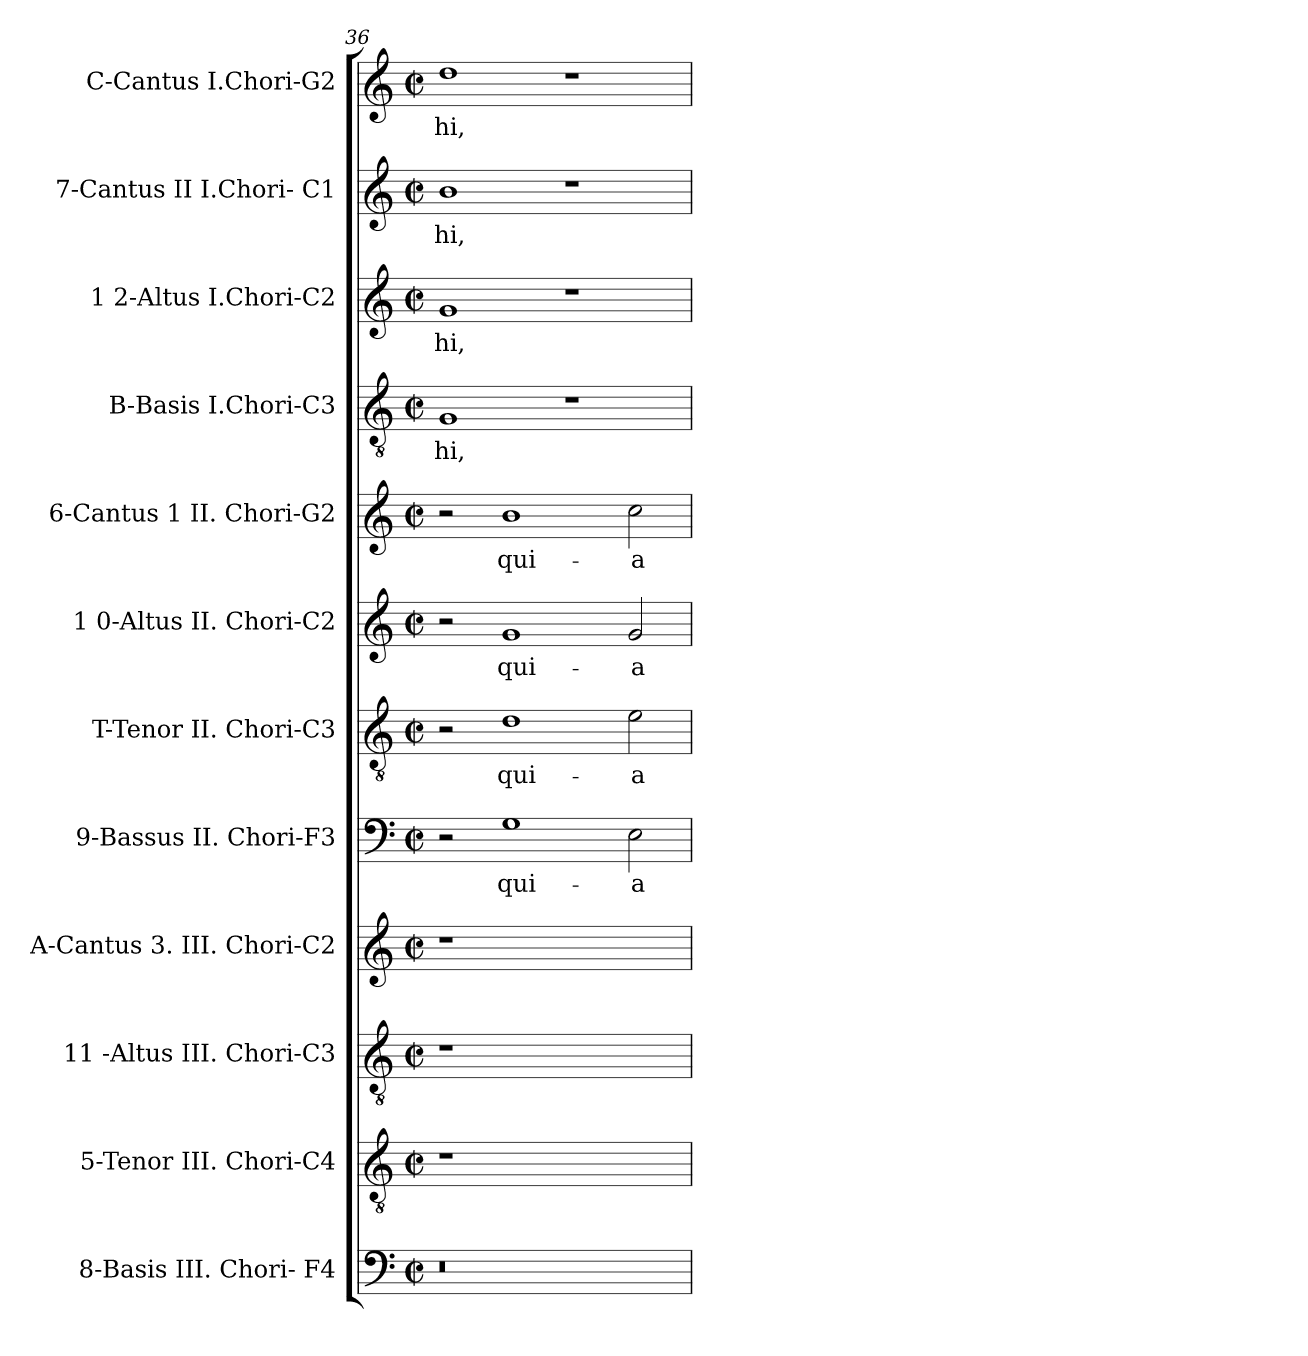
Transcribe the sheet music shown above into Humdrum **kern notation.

**kern	**kern	**kern	**kern	**kern	**text	**kern	**text	**kern	**text	**kern	**text	**kern	**text	**kern	**text	**kern	**text	**kern	**text
*part12	*part11	*part10	*part9	*part8	*part8	*part7	*part7	*part6	*part6	*part5	*part5	*part4	*part4	*part3	*part3	*part2	*part2	*part1	*part1
*staff12	*staff11	*staff10	*staff9	*staff8	*staff8	*staff7	*staff7	*staff6	*staff6	*staff5	*staff5	*staff4	*staff4	*staff3	*staff3	*staff2	*staff2	*staff1	*staff1
*I"8-Basis  III. Chori- F4	*I"5-Tenor  III. Chori-C4	*I"11 -Altus  III. Chori-C3	*I"A-Cantus 3.  III. Chori-C2	*I"9-Bassus  II. Chori-F3	*	*I"T-Tenor  II. Chori-C3	*	*I"1 0-Altus  II. Chori-C2	*	*I"6-Cantus 1  II. Chori-G2	*	*I"B-Basis  I.Chori-C3	*	*I"1 2-Altus  I.Chori-C2	*	*I"7-Cantus II  I.Chori- C1	*	*I"C-Cantus  I.Chori-G2	*
*	*	*	*I'A	*	*	*I'T	*	*	*	*	*	*I'B	*	*	*	*	*	*I'C	*
*clefF4	*clefGv2	*clefGv2	*clefG2	*clefF4	*	*clefGv2	*	*clefG2	*	*clefG2	*	*clefGv2	*	*clefG2	*	*clefG2	*	*clefG2	*
*k[]	*k[]	*k[]	*k[]	*k[]	*	*k[]	*	*k[]	*	*k[]	*	*k[]	*	*k[]	*	*k[]	*	*k[]	*
*C:	*C:	*C:	*C:	*C:	*	*C:	*	*C:	*	*C:	*	*C:	*	*C:	*	*C:	*	*C:	*
*M2/2	*M2/2	*M2/2	*M2/2	*M2/2	*	*M2/2	*	*M2/2	*	*M2/2	*	*M2/2	*	*M2/2	*	*M2/2	*	*M2/2	*
*met(c|)	*met(c|)	*met(c|)	*met(c|)	*met(c|)	*	*met(c|)	*	*met(c|)	*	*met(c|)	*	*met(c|)	*	*met(c|)	*	*met(c|)	*	*met(c|)	*
=36	=36	=36	=36	=36	=36	=36	=36	=36	=36	=36	=36	=36	=36	=36	=36	=36	=36	=36	=36
!	!	!	!	!	!	!	!	!	!	!	!	!	!LO:LY:b:cj	!	!LO:LY:b:cj	!	!LO:LY:b:cj	!	!LO:LY:b:cj
0r	1r	1r	1r	2r	.	2r	.	2r	.	2r	.	1G	-hi,	1g	-hi,	1b	-hi,	1dd	-hi,
!	!	!	!	!	!LO:LY:b:cj	!	!LO:LY:b:cj	!	!LO:LY:b:cj	!	!LO:LY:b:cj	!	!	!	!	!	!	!	!
.	.	.	.	1G	qui-	1d	qui-	1g	qui-	1b	qui-	.	.	.	.	.	.	.	.
.	1ryy	1ryy	1ryy	.	.	.	.	.	.	.	.	1r	.	1r	.	1r	.	1r	.
!	!	!	!	!	!LO:LY:b:cj	!	!LO:LY:b:cj	!	!LO:LY:b:cj	!	!LO:LY:b:cj	!	!	!	!	!	!	!	!
.	.	.	.	2E\	-a	2e\	-a	2g/	-a	2cc\	-a	.	.	.	.	.	.	.	.
=	=	=	=	=	=	=	=	=	=	=	=	=	=	=	=	=	=	=	=
*-	*-	*-	*-	*-	*-	*-	*-	*-	*-	*-	*-	*-	*-	*-	*-	*-	*-	*-	*-
